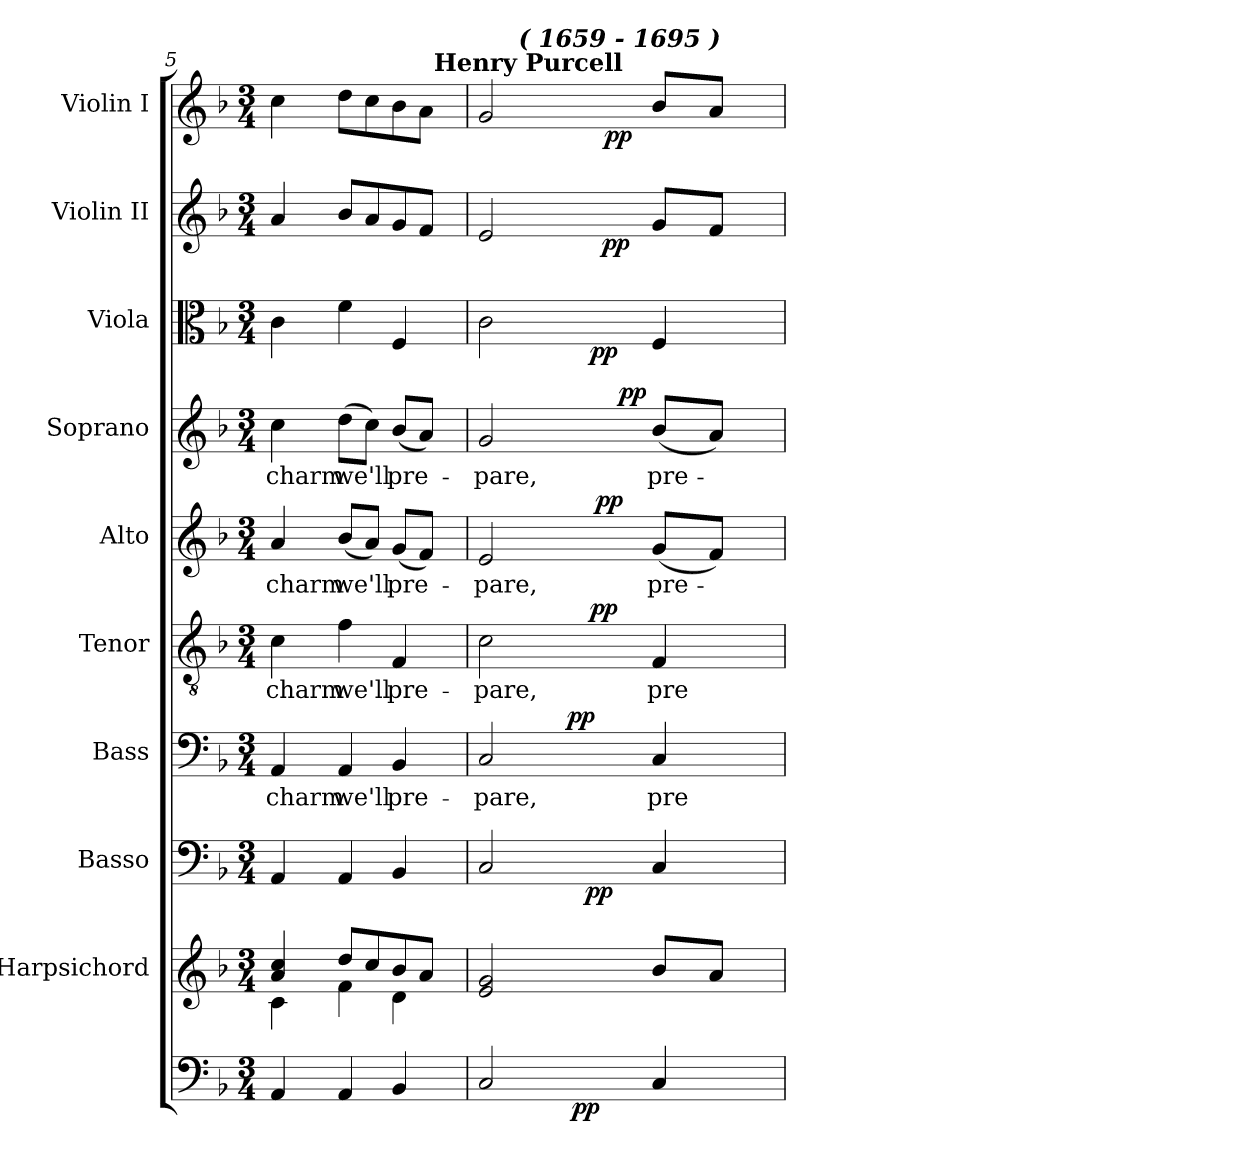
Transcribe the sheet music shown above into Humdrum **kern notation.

**kern	**dynam	**kern	**kern	**dynam	**kern	**text	**dynam	**kern	**text	**dynam	**kern	**text	**dynam	**kern	**text	**dynam	**kern	**dynam	**kern	**dynam	**kern	**dynam
*part10	*part10	*part9	*part8	*part8	*part7	*part7	*part7	*part6	*part6	*part6	*part5	*part5	*part5	*part4	*part4	*part4	*part3	*part3	*part2	*part2	*part1	*part1
*staff10	*staff10	*staff9	*staff8	*staff8	*staff7	*staff7	*staff7	*staff6	*staff6	*staff6	*staff5	*staff5	*staff5	*staff4	*staff4	*staff4	*staff3	*staff3	*staff2	*staff2	*staff1	*staff1
*	*	*I"Harpsichord	*I"Basso	*	*I"Bass	*	*	*I"Tenor	*	*	*I"Alto	*	*	*I"Soprano	*	*	*I"Viola	*	*I"Violin II	*	*I"Violin I	*
*	*	*I'Hrpsc	*I'Basso	*	*I'B.	*	*	*I'T.	*	*	*I'A.	*	*	*I'S.	*	*	*I'Vla.	*	*I'Vln. II	*	*I'Vln. I	*
*clefF4	*	*clefG2	*clefF4	*	*clefF4	*	*	*clefGv2	*	*	*clefG2	*	*	*clefG2	*	*	*clefC3	*	*clefG2	*	*clefG2	*
*	*	*	*	*	*	*	*	*ITrd7c12	*	*	*	*	*	*	*	*	*	*	*	*	*	*
*k[b-]	*	*k[b-]	*k[b-]	*	*k[b-]	*	*	*k[b-]	*	*	*k[b-]	*	*	*k[b-]	*	*	*k[b-]	*	*k[b-]	*	*k[b-]	*
*d:	*	*d:	*d:	*	*d:	*	*	*d:	*	*	*d:	*	*	*d:	*	*	*d:	*	*d:	*	*d:	*
*M3/4	*	*M3/4	*M3/4	*	*M3/4	*	*	*M3/4	*	*	*M3/4	*	*	*M3/4	*	*	*M3/4	*	*M3/4	*	*M3/4	*
=5	=5	=5	=5	=5	=5	=5	=5	=5	=5	=5	=5	=5	=5	=5	=5	=5	=5	=5	=5	=5	=5	=5
*	*	*^	*	*	*	*	*	*	*	*	*	*	*	*	*	*	*	*	*	*	*	*
!	!	!	!	!	!	!	!LO:LY:b:color=#000000	!	!	!	!	!	!	!	!	!	!	!	!	!	!	!	!
!	!	!	!	!	!	!	!	!	!	!LO:LY:b:color=#000000	!	!	!	!	!	!	!	!	!	!	!	!	!
!	!	!	!	!	!	!	!	!	!	!	!	!	!LO:LY:b:color=#000000	!	!	!	!	!	!	!	!	!	!
!	!	!	!	!	!	!	!	!	!	!	!	!	!	!	!	!LO:LY:b:color=#000000	!	!	!	!	!	!	!
*	*	*	*	*	*	*	*	*	*	*	*	*	*	*	*	*	*	*	*	*	*	*^	*
4AAi/	.	4ai/ 4cci	4ci\	4AAi/	.	4AAi/	charm	.	4Ci\	charm	.	4ai/	charm	.	4cci\	charm	.	4ci\	.	4ai/	.	4cci\	2ryy	.
!	!	!	!	!	!	!	!LO:LY:b:color=#000000	!	!	!	!	!	!	!	!	!	!	!	!	!	!	!	!	!
!	!	!	!	!	!	!	!	!	!	!LO:LY:b:color=#000000	!	!	!	!	!	!	!	!	!	!	!	!	!	!
!	!	!	!	!	!	!	!	!	!	!	!	!	!LO:LY:b:color=#000000	!	!	!	!	!	!	!	!	!	!	!
!	!	!	!	!	!	!	!	!	!	!	!	!	!	!	!	!LO:LY:b:color=#000000	!	!	!	!	!	!	!	!
4AAi/	.	8ddi/L	4fi\	4AAi/	.	4AAi/	we'll	.	4Fi\	we'll	.	(8b-i/L	we'll	.	(8ddi\L	we'll	.	4fi\	.	8b-i/L	.	8ddi\L	.	.
.	.	8cci/	.	.	.	.	.	.	.	.	.	8ai/J)	.	.	8cci\J)	.	.	.	.	8ai/	.	8cci\	.	.
!	!	!	!	!	!	!	!LO:LY:b:color=#000000	!	!	!	!	!	!	!	!	!	!	!	!	!	!	!	!	!
!	!	!	!	!	!	!	!	!	!	!LO:LY:b:color=#000000	!	!	!	!	!	!	!	!	!	!	!	!	!	!
!	!	!	!	!	!	!	!	!	!	!	!	!	!LO:LY:b:color=#000000	!	!	!	!	!	!	!	!	!	!	!
!	!	!	!	!	!	!	!	!	!	!	!	!	!	!	!	!LO:LY:b:color=#000000	!	!	!	!	!	!	!	!
4BB-i/	.	8b-i/	4di\	4BB-i/	.	4BB-i/	pre-	.	4FFi/	pre-	.	(8gi/L	pre-	.	(8b-i/L	pre-	.	4Fi/	.	8gi/	.	8b-i\	8ryy	.
.	.	8ai/J	.	.	.	.	.	.	.	.	.	8fi/J)	.	.	8ai/J)	.	.	.	.	8fi/J	.	8ai\J	64ryy	.
.	.	.	.	.	.	.	.	.	.	.	.	.	.	.	.	.	.	.	.	.	.	.	128ryy	.
.	.	.	.	.	.	.	.	.	.	.	.	.	.	.	.	.	.	.	.	.	.	.	512ryy	.
!	!	!	!	!	!	!	!	!	!	!	!	!	!	!	!	!	!	!	!	!	!	!	!LO:TX:a:B:t=Henry Purcell	!
.	.	.	.	.	.	.	.	.	.	.	.	.	.	.	.	.	.	.	.	.	.	.	16ryy	.
.	.	.	.	.	.	.	.	.	.	.	.	.	.	.	.	.	.	.	.	.	.	.	32ryy	.
.	.	.	.	.	.	.	.	.	.	.	.	.	.	.	.	.	.	.	.	.	.	.	256.ryy	.
*	*	*v	*v	*	*	*	*	*	*	*	*	*	*	*	*	*	*	*	*	*	*	*v	*v	*
=6	=6	=6	=6	=6	=6	=6	=6	=6	=6	=6	=6	=6	=6	=6	=6	=6	=6	=6	=6	=6	=6	=6
*	*	*^	*	*	*	*	*	*	*	*	*	*	*	*	*	*	*	*	*	*	*^	*
!	!	!	!	!	!	!	!LO:LY:b:color=#000000	!	!	!	!	!	!	!	!	!	!	!	!	!	!	!	!	!
*	*	*v	*v	*	*	*	*	*	*	*	*	*	*	*	*	*	*	*	*	*	*	*v	*v	*
*	*	*^	*	*	*	*	*	*	*	*	*	*	*	*	*	*	*	*	*	*	*^	*
!	!	!	!	!	!	!	!	!	!	!LO:LY:b:color=#000000	!	!	!	!	!	!	!	!	!	!	!	!	!	!
*	*	*v	*v	*	*	*	*	*	*	*	*	*	*	*	*	*	*	*	*	*	*	*v	*v	*
*	*	*^	*	*	*	*	*	*	*	*	*	*	*	*	*	*	*	*	*	*	*^	*
!	!	!	!	!	!	!	!	!	!	!	!	!	!LO:LY:b:color=#000000	!	!	!	!	!	!	!	!	!	!	!
*	*	*v	*v	*	*	*	*	*	*	*	*	*	*	*	*	*	*	*	*	*	*	*v	*v	*
*	*	*^	*	*	*	*	*	*	*	*	*	*	*	*	*	*	*	*	*	*	*^	*
!	!	!	!	!	!	!	!	!	!	!	!	!	!	!	!	!LO:LY:b:color=#000000	!	!	!	!	!	!	!	!
*^	*	*v	*v	*^	*	*^	*	*	*^	*	*	*^	*	*	*^	*	*	*^	*	*^	*	*	*^	*
2Ci/	8ryy	.	2ei/ 2gi	2Ci/	4ryy	.	2Ci/	8ryy	-pare,	.	2Ci\	4ryy	-pare,	.	2ei/	4ryy	-pare,	.	2gi/	4ryy	-pare,	.	2ci\	4ryy	.	2ei/	4ryy	.	2gi/	4ryy	16ryy	.
.	.	.	.	.	.	.	.	.	.	.	.	.	.	.	.	.	.	.	.	.	.	.	.	.	.	.	.	.	.	.	32ryy	.
.	.	.	.	.	.	.	.	.	.	.	.	.	.	.	.	.	.	.	.	.	.	.	.	.	.	.	.	.	.	.	64ryy	.
.	.	.	.	.	.	.	.	.	.	.	.	.	.	.	.	.	.	.	.	.	.	.	.	.	.	.	.	.	.	.	512.ryy	.
!	!	!	!	!	!	!	!	!	!	!	!	!	!	!	!	!	!	!	!	!	!	!	!	!	!	!	!	!	!	!	!LO:TX:a:Bi:t=( 1659 - 1695 )	!
.	.	.	.	.	.	.	.	.	.	.	.	.	.	.	.	.	.	.	.	.	.	.	.	.	.	.	.	.	.	.	2ryy	.
.	16ryy	.	.	.	.	.	.	16...ryy	.	.	.	.	.	.	.	.	.	.	.	.	.	.	.	.	.	.	.	.	.	.	.	.
.	32ryy	.	.	.	.	.	.	.	.	.	.	.	.	.	.	.	.	.	.	.	.	.	.	.	.	.	.	.	.	.	.	.
.	64ryy	.	.	.	.	.	.	.	.	.	.	.	.	.	.	.	.	.	.	.	.	.	.	.	.	.	.	.	.	.	.	.
.	128...ryy	.	.	.	.	.	.	.	.	.	.	.	.	.	.	.	.	.	.	.	.	.	.	.	.	.	.	.	.	.	.	.
.	.	.	.	.	.	.	.	2ryy	.	pp	.	.	.	.	.	.	.	.	.	.	.	.	.	.	.	.	.	.	.	.	.	.
.	2ryy	pp	.	.	.	.	.	.	.	.	.	.	.	.	.	.	.	.	.	.	.	.	.	.	.	.	.	.	.	.	.	.
.	.	.	.	.	64ryy	.	.	.	.	.	.	64..ryy	.	.	.	32ryy	.	.	.	16ryy	.	.	.	64..ryy	.	.	32ryy	.	.	32ryy	.	.
.	.	.	.	.	256ryy	.	.	.	.	.	.	.	.	.	.	.	.	.	.	.	.	.	.	.	.	.	.	.	.	.	.	.
.	.	.	.	.	1024ryy	.	.	.	.	.	.	.	.	.	.	.	.	.	.	.	.	.	.	.	.	.	.	.	.	.	.	.
.	.	.	.	.	4ryy	pp	.	.	.	.	.	.	.	.	.	.	.	.	.	.	.	.	.	.	.	.	.	.	.	.	.	.
.	.	.	.	.	.	.	.	.	.	.	.	4ryy	.	pp	.	.	.	.	.	.	.	.	.	4ryy	pp	.	.	.	.	.	.	.
.	.	.	.	.	.	.	.	.	.	.	.	.	.	.	.	512.ryy	.	.	.	.	.	.	.	.	.	.	128...ryy	.	.	64ryy	.	.
.	.	.	.	.	.	.	.	.	.	.	.	.	.	.	.	4ryy	.	pp	.	.	.	.	.	.	.	.	.	.	.	.	.	.
.	.	.	.	.	.	.	.	.	.	.	.	.	.	.	.	.	.	.	.	.	.	.	.	.	.	.	4ryy	pp	.	.	.	.
.	.	.	.	.	.	.	.	.	.	.	.	.	.	.	.	.	.	.	.	.	.	.	.	.	.	.	.	.	.	1024ryy	.	.
.	.	.	.	.	.	.	.	.	.	.	.	.	.	.	.	.	.	.	.	.	.	.	.	.	.	.	.	.	.	4ryy	.	pp
.	.	.	.	.	.	.	.	.	.	.	.	.	.	.	.	.	.	.	.	128..ryy	.	.	.	.	.	.	.	.	.	.	.	.
.	.	.	.	.	.	.	.	.	.	.	.	.	.	.	.	.	.	.	.	4ryy	.	pp	.	.	.	.	.	.	.	.	.	.
!	!	!	!	!	!	!	!	!	!LO:LY:b:color=#000000	!	!	!	!	!	!	!	!	!	!	!	!	!	!	!	!	!	!	!	!	!	!	!
!	!	!	!	!	!	!	!	!	!	!	!	!	!LO:LY:b:color=#000000	!	!	!	!	!	!	!	!	!	!	!	!	!	!	!	!	!	!	!
!	!	!	!	!	!	!	!	!	!	!	!	!	!	!	!	!	!LO:LY:b:color=#000000	!	!	!	!	!	!	!	!	!	!	!	!	!	!	!
!	!	!	!	!	!	!	!	!	!	!	!	!	!	!	!	!	!	!	!	!	!LO:LY:b:color=#000000	!	!	!	!	!	!	!	!	!	!	!
4Ci/	.	.	8b-i/L	4Ci/	.	.	4Ci/	.	pre-	.	4FFi/	.	pre-	.	(8gi/L	.	pre-	.	(8b-i/L	.	pre-	.	4Fi/	.	.	8gi/L	.	.	8b-i/L	.	.	.
.	.	.	.	.	8ryy	.	.	.	.	.	.	.	.	.	.	.	.	.	.	.	.	.	.	.	.	.	.	.	.	.	.	.
.	.	.	.	.	.	.	.	.	.	.	.	8ryy	.	.	.	.	.	.	.	.	.	.	.	8ryy	.	.	.	.	.	.	.	.
.	.	.	.	.	.	.	.	.	.	.	.	.	.	.	.	8ryy	.	.	.	.	.	.	.	.	.	.	.	.	.	.	.	.
.	.	.	.	.	.	.	.	.	.	.	.	.	.	.	.	.	.	.	.	.	.	.	.	.	.	.	8ryy	.	.	.	.	.
.	.	.	.	.	.	.	.	.	.	.	.	.	.	.	.	.	.	.	.	.	.	.	.	.	.	.	.	.	.	8ryy	.	.
.	.	.	.	.	.	.	.	.	.	.	.	.	.	.	.	.	.	.	.	8ryy	.	.	.	.	.	.	.	.	.	.	.	.
.	.	.	.	.	.	.	.	.	.	.	.	.	.	.	.	.	.	.	.	.	.	.	.	.	.	.	.	.	.	.	8ryy	.
.	.	.	8ai/J	.	.	.	.	.	.	.	.	.	.	.	8fi/J)	.	.	.	8ai/J)	.	.	.	.	.	.	8fi/J	.	.	8ai/J	.	.	.
.	.	.	.	.	16ryy	.	.	.	.	.	.	.	.	.	.	.	.	.	.	.	.	.	.	.	.	.	.	.	.	.	.	.
.	.	.	.	.	.	.	.	.	.	.	.	16ryy	.	.	.	.	.	.	.	.	.	.	.	16ryy	.	.	.	.	.	.	.	.
.	.	.	.	.	.	.	.	.	.	.	.	.	.	.	.	16ryy	.	.	.	.	.	.	.	.	.	.	.	.	.	.	.	.
.	.	.	.	.	.	.	.	.	.	.	.	.	.	.	.	.	.	.	.	.	.	.	.	.	.	.	16ryy	.	.	.	.	.
.	.	.	.	.	.	.	.	.	.	.	.	.	.	.	.	.	.	.	.	.	.	.	.	.	.	.	.	.	.	16ryy	.	.
.	.	.	.	.	.	.	.	.	.	.	.	.	.	.	.	.	.	.	.	32ryy	.	.	.	.	.	.	.	.	.	.	.	.
.	.	.	.	.	32ryy	.	.	.	.	.	.	.	.	.	.	.	.	.	.	.	.	.	.	.	.	.	.	.	.	.	.	.
.	.	.	.	.	.	.	.	.	.	.	.	32ryy	.	.	.	.	.	.	.	.	.	.	.	32ryy	.	.	.	.	.	.	.	.
.	.	.	.	.	.	.	.	.	.	.	.	.	.	.	.	64ryy	.	.	.	.	.	.	.	.	.	.	.	.	.	.	.	.
.	.	.	.	.	.	.	.	.	.	.	.	.	.	.	.	.	.	.	.	64ryy	.	.	.	.	.	.	.	.	.	.	.	.
.	.	.	.	.	.	.	.	.	.	.	.	.	.	.	.	.	.	.	.	.	.	.	.	.	.	.	64ryy	.	.	.	.	.
.	.	.	.	.	.	.	.	.	.	.	.	.	.	.	.	.	.	.	.	.	.	.	.	.	.	.	.	.	.	128...ryy	.	.
.	.	.	.	.	.	.	.	.	.	.	.	.	.	.	.	128ryy	.	.	.	.	.	.	.	.	.	.	.	.	.	.	128ryy	.
.	.	.	.	.	128ryy	.	.	.	.	.	.	.	.	.	.	.	.	.	.	.	.	.	.	.	.	.	.	.	.	.	.	.
.	.	.	.	.	.	.	.	128ryy	.	.	.	.	.	.	.	.	.	.	.	.	.	.	.	.	.	.	.	.	.	.	.	.
.	.	.	.	.	.	.	.	.	.	.	.	.	.	.	.	256ryy	.	.	.	.	.	.	.	.	.	.	.	.	.	.	256ryy	.
.	.	.	.	.	.	.	.	.	.	.	.	256ryy	.	.	.	.	.	.	.	.	.	.	.	256ryy	.	.	.	.	.	.	.	.
.	.	.	.	.	512.ryy	.	.	.	.	.	.	.	.	.	.	.	.	.	.	.	.	.	.	.	.	.	.	.	.	.	.	.
.	.	.	.	.	.	.	.	.	.	.	.	.	.	.	.	.	.	.	.	512ryy	.	.	.	.	.	.	.	.	.	.	.	.
.	1024ryy	.	.	.	.	.	.	.	.	.	.	.	.	.	.	1024ryy	.	.	.	.	.	.	.	.	.	.	1024ryy	.	.	.	1024ryy	.
*	*	*	*	*v	*v	*	*	*	*	*	*v	*v	*	*	*v	*v	*	*	*v	*v	*	*	*v	*v	*	*v	*v	*	*v	*v	*v	*
*v	*v	*	*	*	*	*v	*v	*	*	*	*	*	*	*	*	*	*	*	*	*	*	*	*	*
=	=	=	=	=	=	=	=	=	=	=	=	=	=	=	=	=	=	=	=	=	=	=
*-	*-	*-	*-	*-	*-	*-	*-	*-	*-	*-	*-	*-	*-	*-	*-	*-	*-	*-	*-	*-	*-	*-
